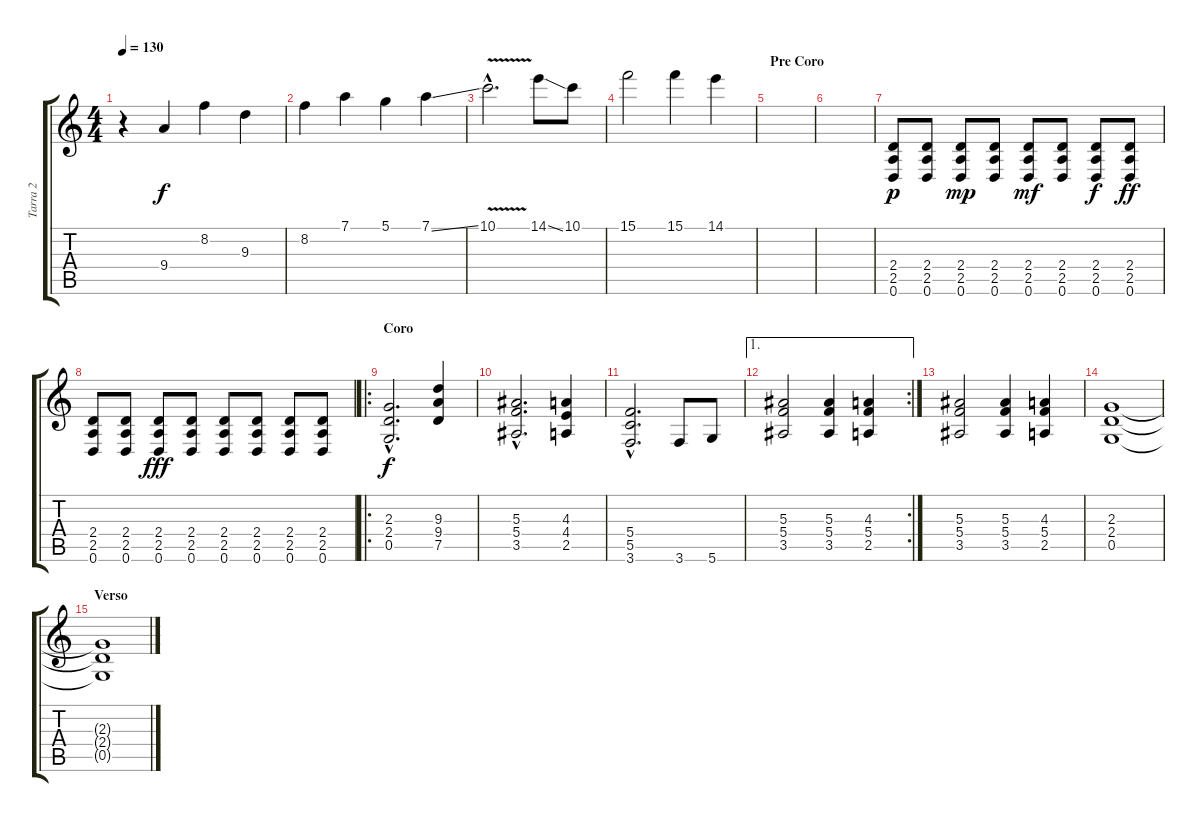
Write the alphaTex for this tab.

\track ("Tarra 2" "Tarra 2") {instrument distortionguitar}
\staff {score tabs}
\tuning (D4 A3 F3 C3 G2 D2) {hide}
\ts (4 4)
\tempo 130
\clef g2
\ks c
r.4{dy f} 9.4.4 8.2.4 9.3.4 |
8.2.4 7.1.4 5.1.4 7.1{ss}.4 |
10.1{v hac}.2{d} 14.1{ss}.8 10.1.8 |
15.1.2 15.1.4 14.1.4 |
\section ("" "Pre Coro")
|
|
(2.4 2.5 0.6).8{dy p volume 13 instrument distortionguitar} (2.4 2.5 0.6).8 (2.4 2.5 0.6).8{dy mp} (2.4 2.5 0.6).8 (2.4 2.5 0.6).8{dy mf} (2.4 2.5 0.6).8 (2.4 2.5 0.6).8{dy f} (2.4 2.5 0.6).8{dy ff} |
(2.4 2.5 0.6).8 (2.4 2.5 0.6).8 (2.4 2.5 0.6).8{dy fff} (2.4 2.5 0.6).8 (2.4 2.5 0.6).8 (2.4 2.5 0.6).8 (2.4 2.5 0.6).8 (2.4 2.5 0.6).8 |
\ro
\section ("" "Coro")
(2.3{hac} 2.4{hac} 0.5{hac}).2{d dy f} (9.3 9.4 7.5).4 |
(5.3{hac} 5.4{hac} 3.5{hac}).2{d} (4.3 4.4 2.5).4 |
(5.4{hac} 5.5{hac} 3.6{hac}).2{d} 3.6.8 5.6.8 |
\ae 1
\rc 2
(5.3 5.4 3.5).2 (5.3 5.4 3.5).4 (4.3 5.4 2.5).4 |
(5.3 5.4 3.5).2 (5.3 5.4 3.5).4 (4.3 5.4 2.5).4 |
(2.3 2.4 0.5).1 |
\section ("" "Verso")
(2.3{t} 2.4{t} 0.5{t}).1{volume 0}
